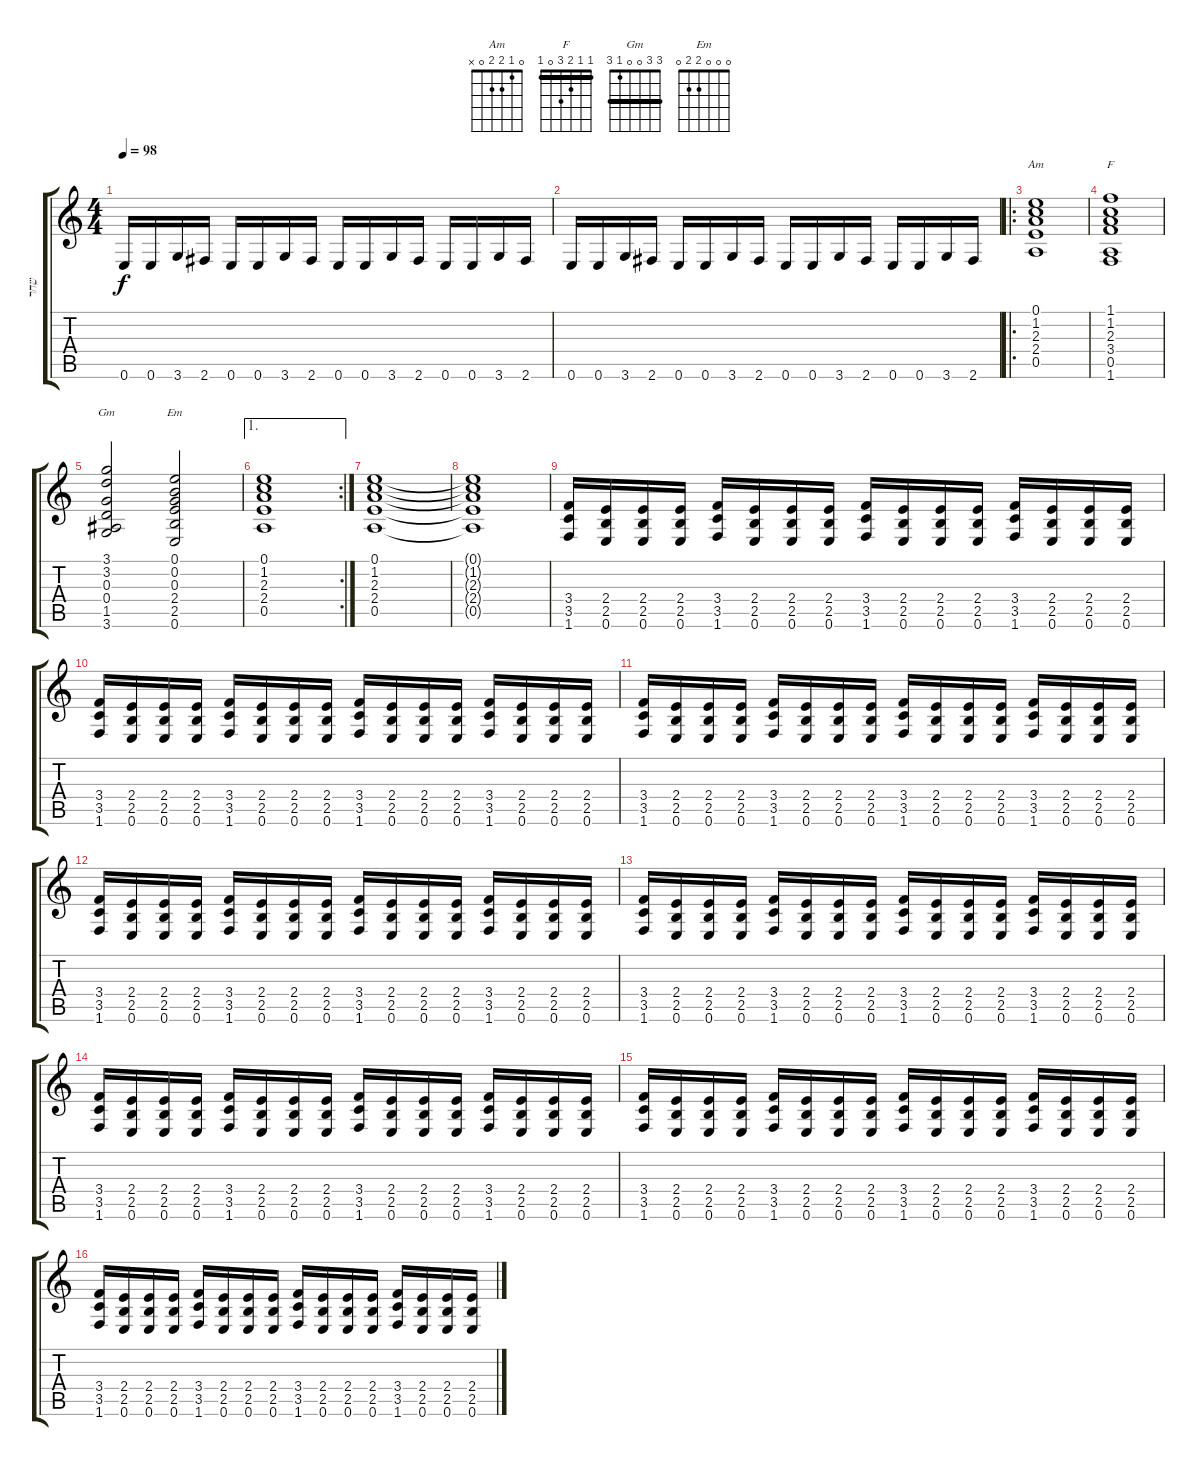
\track ("שחר" "שחר") {instrument distortionguitar}
\staff {score tabs}
\tuning (E4 B3 G3 D3 A2 E2) {hide}
\chord ("Am" 0 1 2 2 0 x)
\chord ("F" 1 1 2 3 0 1) {barre 1}
\chord ("Gm" 3 3 0 0 1 3) {barre 3}
\chord ("Em" 0 0 0 2 2 0)
\ts (4 4)
\tempo 98
\clef g2
\ks c
0.6.16{dy f} 0.6.16 3.6.16 2.6.16 0.6.16 0.6.16 3.6.16 2.6.16 0.6.16 0.6.16 3.6.16 2.6.16 0.6.16 0.6.16 3.6.16 2.6.16 |
0.6.16 0.6.16 3.6.16 2.6.16 0.6.16 0.6.16 3.6.16 2.6.16 0.6.16 0.6.16 3.6.16 2.6.16 0.6.16 0.6.16 3.6.16 2.6.16 |
\ro
(0.1 1.2 2.3 2.4 0.5).1{ch "Am"} |
(1.1 1.2 2.3 3.4 0.5 1.6).1{ch "F"} |
(3.1 3.2 0.3 0.4 1.5 3.6).2{ch "Gm"} (0.1 0.2 0.3 2.4 2.5 0.6).2{ch "Em"} |
\ae 1
\rc 2
(0.1 1.2 2.3 2.4 0.5).1 |
(0.1 1.2 2.3 2.4 0.5).1 |
(0.1{t} 1.2{t} 2.3{t} 2.4{t} 0.5{t}).1 |
(3.4 3.5 1.6).16 (2.4 2.5 0.6).16 (2.4 2.5 0.6).16 (2.4 2.5 0.6).16 (3.4 3.5 1.6).16 (2.4 2.5 0.6).16 (2.4 2.5 0.6).16 (2.4 2.5 0.6).16 (3.4 3.5 1.6).16 (2.4 2.5 0.6).16 (2.4 2.5 0.6).16 (2.4 2.5 0.6).16 (3.4 3.5 1.6).16 (2.4 2.5 0.6).16 (2.4 2.5 0.6).16 (2.4 2.5 0.6).16 |
(3.4 3.5 1.6).16 (2.4 2.5 0.6).16 (2.4 2.5 0.6).16 (2.4 2.5 0.6).16 (3.4 3.5 1.6).16 (2.4 2.5 0.6).16 (2.4 2.5 0.6).16 (2.4 2.5 0.6).16 (3.4 3.5 1.6).16 (2.4 2.5 0.6).16 (2.4 2.5 0.6).16 (2.4 2.5 0.6).16 (3.4 3.5 1.6).16 (2.4 2.5 0.6).16 (2.4 2.5 0.6).16 (2.4 2.5 0.6).16 |
(3.4 3.5 1.6).16 (2.4 2.5 0.6).16 (2.4 2.5 0.6).16 (2.4 2.5 0.6).16 (3.4 3.5 1.6).16 (2.4 2.5 0.6).16 (2.4 2.5 0.6).16 (2.4 2.5 0.6).16 (3.4 3.5 1.6).16 (2.4 2.5 0.6).16 (2.4 2.5 0.6).16 (2.4 2.5 0.6).16 (3.4 3.5 1.6).16 (2.4 2.5 0.6).16 (2.4 2.5 0.6).16 (2.4 2.5 0.6).16 |
(3.4 3.5 1.6).16 (2.4 2.5 0.6).16 (2.4 2.5 0.6).16 (2.4 2.5 0.6).16 (3.4 3.5 1.6).16 (2.4 2.5 0.6).16 (2.4 2.5 0.6).16 (2.4 2.5 0.6).16 (3.4 3.5 1.6).16 (2.4 2.5 0.6).16 (2.4 2.5 0.6).16 (2.4 2.5 0.6).16 (3.4 3.5 1.6).16 (2.4 2.5 0.6).16 (2.4 2.5 0.6).16 (2.4 2.5 0.6).16 |
(3.4 3.5 1.6).16 (2.4 2.5 0.6).16 (2.4 2.5 0.6).16 (2.4 2.5 0.6).16 (3.4 3.5 1.6).16 (2.4 2.5 0.6).16 (2.4 2.5 0.6).16 (2.4 2.5 0.6).16 (3.4 3.5 1.6).16 (2.4 2.5 0.6).16 (2.4 2.5 0.6).16 (2.4 2.5 0.6).16 (3.4 3.5 1.6).16 (2.4 2.5 0.6).16 (2.4 2.5 0.6).16 (2.4 2.5 0.6).16 |
(3.4 3.5 1.6).16 (2.4 2.5 0.6).16 (2.4 2.5 0.6).16 (2.4 2.5 0.6).16 (3.4 3.5 1.6).16 (2.4 2.5 0.6).16 (2.4 2.5 0.6).16 (2.4 2.5 0.6).16 (3.4 3.5 1.6).16 (2.4 2.5 0.6).16 (2.4 2.5 0.6).16 (2.4 2.5 0.6).16 (3.4 3.5 1.6).16 (2.4 2.5 0.6).16 (2.4 2.5 0.6).16 (2.4 2.5 0.6).16 |
(3.4 3.5 1.6).16 (2.4 2.5 0.6).16 (2.4 2.5 0.6).16 (2.4 2.5 0.6).16 (3.4 3.5 1.6).16 (2.4 2.5 0.6).16 (2.4 2.5 0.6).16 (2.4 2.5 0.6).16 (3.4 3.5 1.6).16 (2.4 2.5 0.6).16 (2.4 2.5 0.6).16 (2.4 2.5 0.6).16 (3.4 3.5 1.6).16 (2.4 2.5 0.6).16 (2.4 2.5 0.6).16 (2.4 2.5 0.6).16 |
(3.4 3.5 1.6).16 (2.4 2.5 0.6).16 (2.4 2.5 0.6).16 (2.4 2.5 0.6).16 (3.4 3.5 1.6).16 (2.4 2.5 0.6).16 (2.4 2.5 0.6).16 (2.4 2.5 0.6).16 (3.4 3.5 1.6).16 (2.4 2.5 0.6).16 (2.4 2.5 0.6).16 (2.4 2.5 0.6).16 (3.4 3.5 1.6).16 (2.4 2.5 0.6).16 (2.4 2.5 0.6).16 (2.4 2.5 0.6).16
